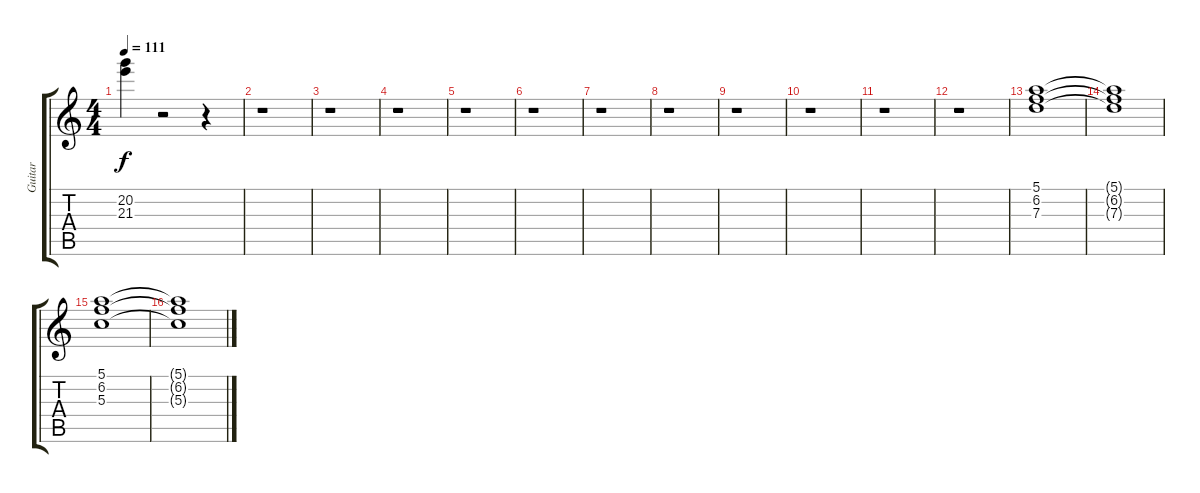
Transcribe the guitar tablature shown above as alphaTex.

\track ("Guitar" "Guitar") {instrument acousticguitarsteel}
\staff {score tabs}
\tuning (E4 B3 G3 D3 A2 E2) {hide}
\ts (4 4)
\tempo 111
\clef g2
\ks c
(20.2 21.3).4{dy f} r.2 r.4 |
r.1 |
r.1 |
r.1 |
r.1 |
r.1 |
r.1 |
r.1 |
r.1 |
r.1 |
r.1 |
r.1 |
(5.1 6.2 7.3).1 |
(5.1{t} 6.2{t} 7.3{t}).1 |
(5.1 6.2 5.3).1 |
(5.1{t} 6.2{t} 5.3{t}).1
